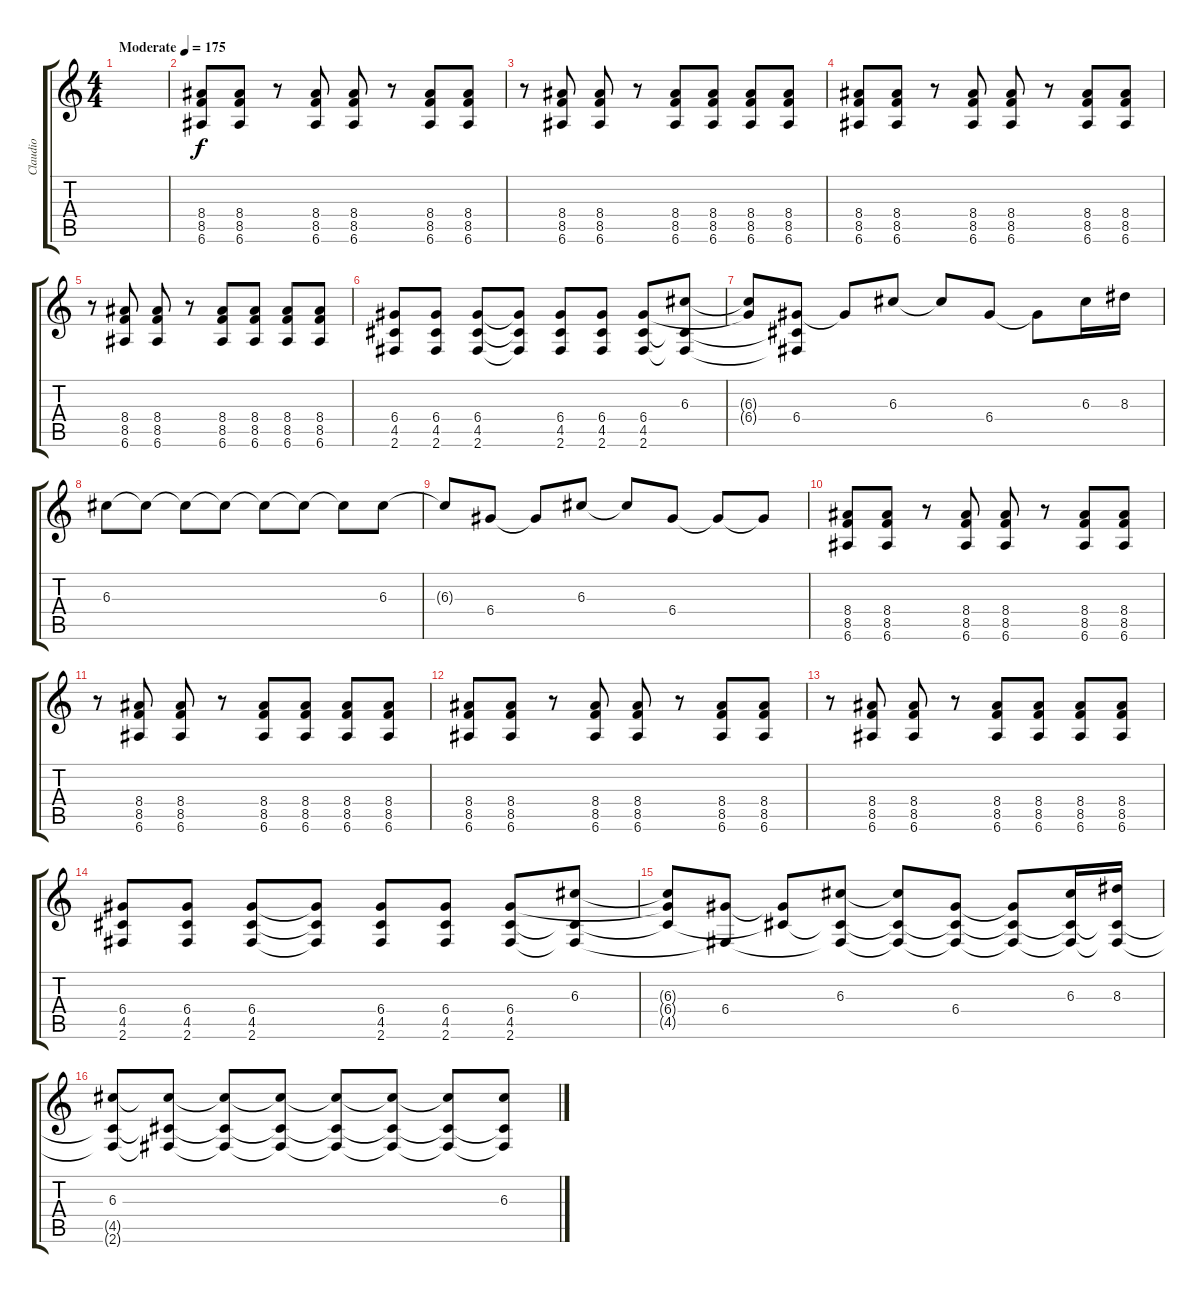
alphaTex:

\track ("Claudio" "Claudio") {instrument distortionguitar}
\staff {score tabs}
\tuning (E4 B3 G3 D3 A2 E2) {hide}
\ts (4 4)
\tempo (175 "Moderate")
\clef g2
\ks c
|
(8.4 8.5 6.6).8 (8.4 8.5 6.6).8 r.8 (8.4 8.5 6.6).8 (8.4 8.5 6.6).8 r.8 (8.4 8.5 6.6).8 (8.4 8.5 6.6).8 |
r.8 (8.4 8.5 6.6).8 (8.4 8.5 6.6).8 r.8 (8.4 8.5 6.6).8 (8.4 8.5 6.6).8 (8.4 8.5 6.6).8 (8.4 8.5 6.6).8 |
(8.4 8.5 6.6).8 (8.4 8.5 6.6).8 r.8 (8.4 8.5 6.6).8 (8.4 8.5 6.6).8 r.8 (8.4 8.5 6.6).8 (8.4 8.5 6.6).8 |
r.8 (8.4 8.5 6.6).8 (8.4 8.5 6.6).8 r.8 (8.4 8.5 6.6).8 (8.4 8.5 6.6).8 (8.4 8.5 6.6).8 (8.4 8.5 6.6).8 |
(6.4 4.5 2.6).8 (6.4 4.5 2.6).8 (6.4 4.5 2.6).8 (6.4{t} 4.5{t} 2.6{t}).8 (6.4 4.5 2.6).8 (6.4 4.5 2.6).8 (6.4 4.5 2.6).8 (6.3 4.5{t} 2.6{t}).8 |
(6.3{t} 6.4{t}).8 (6.4 4.5{t} 2.6{t}).8 6.4{t}.8 6.3.8 6.3{t}.8 6.4.8 6.4{t}.8 6.3.16 8.3.16 |
6.3.8 6.3{t}.8 6.3{t}.8 6.3{t}.8 6.3{t}.8 6.3{t}.8 6.3{t}.8 6.3.8 |
6.3{t}.8 6.4.8 6.4{t}.8 6.3.8 6.3{t}.8 6.4.8 6.4{t}.8 6.4{t}.8 |
(8.4 8.5 6.6).8 (8.4 8.5 6.6).8 r.8 (8.4 8.5 6.6).8 (8.4 8.5 6.6).8 r.8 (8.4 8.5 6.6).8 (8.4 8.5 6.6).8 |
r.8 (8.4 8.5 6.6).8 (8.4 8.5 6.6).8 r.8 (8.4 8.5 6.6).8 (8.4 8.5 6.6).8 (8.4 8.5 6.6).8 (8.4 8.5 6.6).8 |
(8.4 8.5 6.6).8 (8.4 8.5 6.6).8 r.8 (8.4 8.5 6.6).8 (8.4 8.5 6.6).8 r.8 (8.4 8.5 6.6).8 (8.4 8.5 6.6).8 |
r.8 (8.4 8.5 6.6).8 (8.4 8.5 6.6).8 r.8 (8.4 8.5 6.6).8 (8.4 8.5 6.6).8 (8.4 8.5 6.6).8 (8.4 8.5 6.6).8 |
(6.4 4.5 2.6).8 (6.4 4.5 2.6).8 (6.4 4.5 2.6).8 (6.4{t} 4.5{t} 2.6{t}).8 (6.4 4.5 2.6).8 (6.4 4.5 2.6).8 (6.4 4.5 2.6).8 (6.3 4.5{t} 2.6{t}).8 |
(6.3{t} 6.4{t} 4.5{t}).8 (6.4 2.6{t}).8 (6.4{t} 4.5{t}).8 (6.3 4.5{t} 2.6{t}).8 (6.3{t} 4.5{t} 2.6{t}).8 (6.4 4.5{t} 2.6{t}).8 (6.4{t} 4.5{t} 2.6{t}).8 (6.3 4.5{t} 2.6{t}).16 (8.3 4.5{t} 2.6{t}).16 |
(6.3 4.5{t} 2.6{t}).8 (6.3{t} 4.5{t} 2.6{t}).8 (6.3{t} 4.5{t} 2.6{t}).8 (6.3{t} 4.5{t} 2.6{t}).8 (6.3{t} 4.5{t} 2.6{t}).8 (6.3{t} 4.5{t} 2.6{t}).8 (6.3{t} 4.5{t} 2.6{t}).8 (6.3 4.5{t} 2.6{t}).8
